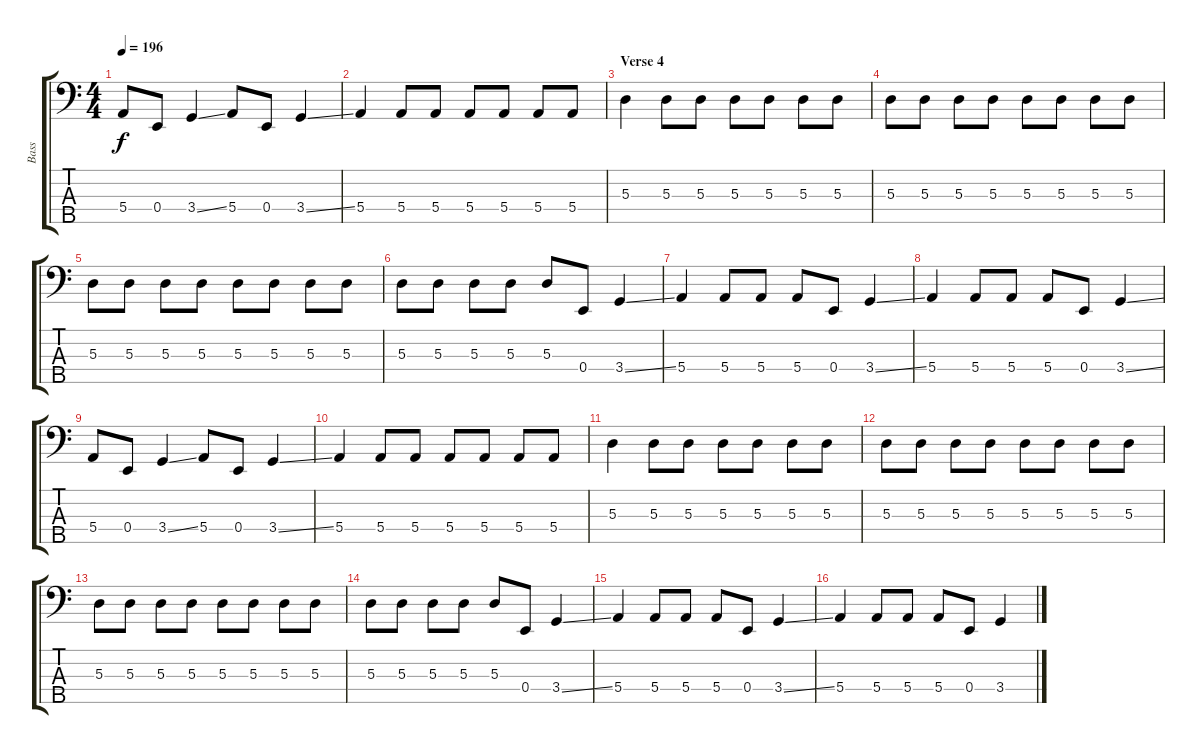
\track ("Bass" "Bass") {instrument electricbasspick}
\staff {score tabs}
\tuning (G2 D2 A1 E1 B0) {hide}
\ts (4 4)
\tempo 196
\clef f4
\ks c
5.4.8{dy f} 0.4.8 3.4{ss}.4 5.4.8 0.4.8 3.4{ss}.4 |
5.4.4 5.4.8 5.4.8 5.4.8 5.4.8 5.4.8 5.4.8 |
\section ("" "Verse 4")
5.3.4 5.3.8 5.3.8 5.3.8 5.3.8 5.3.8 5.3.8 |
5.3.8 5.3.8 5.3.8 5.3.8 5.3.8 5.3.8 5.3.8 5.3.8 |
5.3.8 5.3.8 5.3.8 5.3.8 5.3.8 5.3.8 5.3.8 5.3.8 |
5.3.8 5.3.8 5.3.8 5.3.8 5.3.8 0.4.8 3.4{ss}.4 |
5.4.4 5.4.8 5.4.8 5.4.8 0.4.8 3.4{ss}.4 |
5.4.4 5.4.8 5.4.8 5.4.8 0.4.8 3.4{ss}.4 |
5.4.8 0.4.8 3.4{ss}.4 5.4.8 0.4.8 3.4{ss}.4 |
5.4.4 5.4.8 5.4.8 5.4.8 5.4.8 5.4.8 5.4.8 |
5.3.4 5.3.8 5.3.8 5.3.8 5.3.8 5.3.8 5.3.8 |
5.3.8 5.3.8 5.3.8 5.3.8 5.3.8 5.3.8 5.3.8 5.3.8 |
5.3.8 5.3.8 5.3.8 5.3.8 5.3.8 5.3.8 5.3.8 5.3.8 |
5.3.8 5.3.8 5.3.8 5.3.8 5.3.8 0.4.8 3.4{ss}.4 |
5.4.4 5.4.8 5.4.8 5.4.8 0.4.8 3.4{ss}.4 |
5.4.4 5.4.8 5.4.8 5.4.8 0.4.8 3.4{ss}.4
